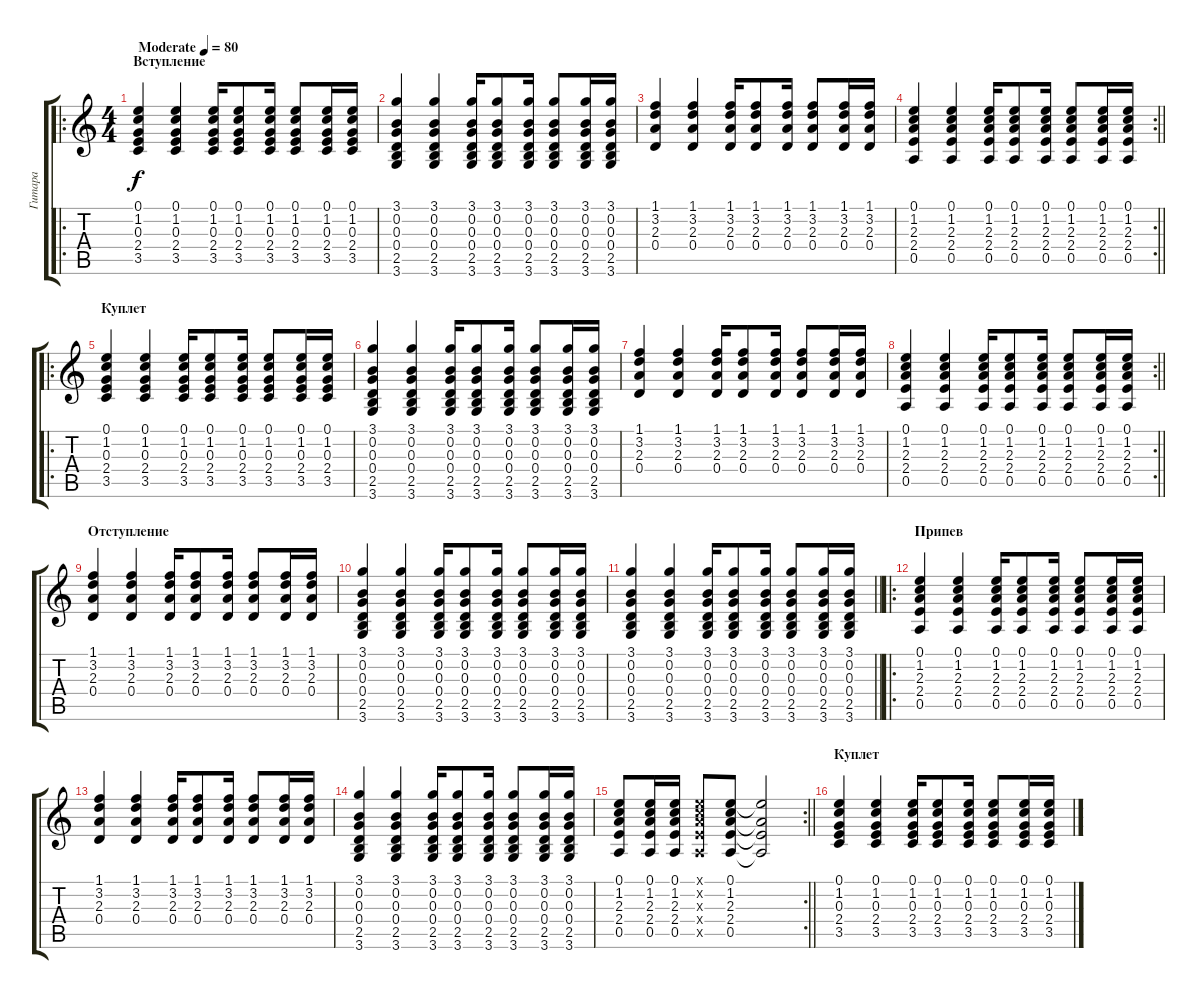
\track ("Гитара" "Гитара") {instrument acousticguitarsteel}
\staff {score tabs}
\tuning (E4 B3 G3 D3 A2 E2) {hide}
\ro
\ts (4 4)
\section ("" "Вступление")
\tempo (80 "Moderate")
\clef g2
\ks c
(0.1 1.2 0.3 2.4 3.5).4{dy f instrument acousticguitarsteel} (0.1 1.2 0.3 2.4 3.5).4 (0.1 1.2 0.3 2.4 3.5).16 (0.1 1.2 0.3 2.4 3.5).8 (0.1 1.2 0.3 2.4 3.5).16 (0.1 1.2 0.3 2.4 3.5).8 (0.1 1.2 0.3 2.4 3.5).16 (0.1 1.2 0.3 2.4 3.5).16 |
(3.1 0.2 0.3 0.4 2.5 3.6).4 (3.1 0.2 0.3 0.4 2.5 3.6).4 (3.1 0.2 0.3 0.4 2.5 3.6).16 (3.1 0.2 0.3 0.4 2.5 3.6).8 (3.1 0.2 0.3 0.4 2.5 3.6).16 (3.1 0.2 0.3 0.4 2.5 3.6).8 (3.1 0.2 0.3 0.4 2.5 3.6).16 (3.1 0.2 0.3 0.4 2.5 3.6).16 |
(1.1 3.2 2.3 0.4).4 (1.1 3.2 2.3 0.4).4 (1.1 3.2 2.3 0.4).16 (1.1 3.2 2.3 0.4).8 (1.1 3.2 2.3 0.4).16 (1.1 3.2 2.3 0.4).8 (1.1 3.2 2.3 0.4).16 (1.1 3.2 2.3 0.4).16 |
\rc 2
\barLineRight lightlight
(0.1 1.2 2.3 2.4 0.5).4 (0.1 1.2 2.3 2.4 0.5).4 (0.1 1.2 2.3 2.4 0.5).16 (0.1 1.2 2.3 2.4 0.5).8 (0.1 1.2 2.3 2.4 0.5).16 (0.1 1.2 2.3 2.4 0.5).8 (0.1 1.2 2.3 2.4 0.5).16 (0.1 1.2 2.3 2.4 0.5).16 |
\ro
\section ("" "Куплет")
(0.1 1.2 0.3 2.4 3.5).4 (0.1 1.2 0.3 2.4 3.5).4 (0.1 1.2 0.3 2.4 3.5).16 (0.1 1.2 0.3 2.4 3.5).8 (0.1 1.2 0.3 2.4 3.5).16 (0.1 1.2 0.3 2.4 3.5).8 (0.1 1.2 0.3 2.4 3.5).16 (0.1 1.2 0.3 2.4 3.5).16 |
(3.1 0.2 0.3 0.4 2.5 3.6).4 (3.1 0.2 0.3 0.4 2.5 3.6).4 (3.1 0.2 0.3 0.4 2.5 3.6).16 (3.1 0.2 0.3 0.4 2.5 3.6).8 (3.1 0.2 0.3 0.4 2.5 3.6).16 (3.1 0.2 0.3 0.4 2.5 3.6).8 (3.1 0.2 0.3 0.4 2.5 3.6).16 (3.1 0.2 0.3 0.4 2.5 3.6).16 |
(1.1 3.2 2.3 0.4).4 (1.1 3.2 2.3 0.4).4 (1.1 3.2 2.3 0.4).16 (1.1 3.2 2.3 0.4).8 (1.1 3.2 2.3 0.4).16 (1.1 3.2 2.3 0.4).8 (1.1 3.2 2.3 0.4).16 (1.1 3.2 2.3 0.4).16 |
\rc 2
\barLineRight lightlight
(0.1 1.2 2.3 2.4 0.5).4 (0.1 1.2 2.3 2.4 0.5).4 (0.1 1.2 2.3 2.4 0.5).16 (0.1 1.2 2.3 2.4 0.5).8 (0.1 1.2 2.3 2.4 0.5).16 (0.1 1.2 2.3 2.4 0.5).8 (0.1 1.2 2.3 2.4 0.5).16 (0.1 1.2 2.3 2.4 0.5).16 |
\section ("" "Отступление")
(1.1 3.2 2.3 0.4).4 (1.1 3.2 2.3 0.4).4 (1.1 3.2 2.3 0.4).16 (1.1 3.2 2.3 0.4).8 (1.1 3.2 2.3 0.4).16 (1.1 3.2 2.3 0.4).8 (1.1 3.2 2.3 0.4).16 (1.1 3.2 2.3 0.4).16 |
(3.1 0.2 0.3 0.4 2.5 3.6).4 (3.1 0.2 0.3 0.4 2.5 3.6).4 (3.1 0.2 0.3 0.4 2.5 3.6).16 (3.1 0.2 0.3 0.4 2.5 3.6).8 (3.1 0.2 0.3 0.4 2.5 3.6).16 (3.1 0.2 0.3 0.4 2.5 3.6).8 (3.1 0.2 0.3 0.4 2.5 3.6).16 (3.1 0.2 0.3 0.4 2.5 3.6).16 |
\barLineRight lightlight
(3.1 0.2 0.3 0.4 2.5 3.6).4 (3.1 0.2 0.3 0.4 2.5 3.6).4 (3.1 0.2 0.3 0.4 2.5 3.6).16 (3.1 0.2 0.3 0.4 2.5 3.6).8 (3.1 0.2 0.3 0.4 2.5 3.6).16 (3.1 0.2 0.3 0.4 2.5 3.6).8 (3.1 0.2 0.3 0.4 2.5 3.6).16 (3.1 0.2 0.3 0.4 2.5 3.6).16 |
\ro
\section ("" "Припев")
(0.1 1.2 2.3 2.4 0.5).4 (0.1 1.2 2.3 2.4 0.5).4 (0.1 1.2 2.3 2.4 0.5).16 (0.1 1.2 2.3 2.4 0.5).8 (0.1 1.2 2.3 2.4 0.5).16 (0.1 1.2 2.3 2.4 0.5).8 (0.1 1.2 2.3 2.4 0.5).16 (0.1 1.2 2.3 2.4 0.5).16 |
(1.1 3.2 2.3 0.4).4 (1.1 3.2 2.3 0.4).4 (1.1 3.2 2.3 0.4).16 (1.1 3.2 2.3 0.4).8 (1.1 3.2 2.3 0.4).16 (1.1 3.2 2.3 0.4).8 (1.1 3.2 2.3 0.4).16 (1.1 3.2 2.3 0.4).16 |
(3.1 0.2 0.3 0.4 2.5 3.6).4 (3.1 0.2 0.3 0.4 2.5 3.6).4 (3.1 0.2 0.3 0.4 2.5 3.6).16 (3.1 0.2 0.3 0.4 2.5 3.6).8 (3.1 0.2 0.3 0.4 2.5 3.6).16 (3.1 0.2 0.3 0.4 2.5 3.6).8 (3.1 0.2 0.3 0.4 2.5 3.6).16 (3.1 0.2 0.3 0.4 2.5 3.6).16 |
\rc 2
\barLineRight lightlight
(0.1 1.2 2.3 2.4 0.5).8 (0.1 1.2 2.3 2.4 0.5).16 (0.1 1.2 2.3 2.4 0.5).16 (0.1{x} 1.2{x} 2.3{x} 2.4{x} 0.5{x}).8 (0.1 1.2 2.3 2.4 0.5).8 (0.1{t} 2.3{t} 2.4{t} 0.5{t}).2 |
\section ("" "Куплет")
(0.1 1.2 0.3 2.4 3.5).4 (0.1 1.2 0.3 2.4 3.5).4 (0.1 1.2 0.3 2.4 3.5).16 (0.1 1.2 0.3 2.4 3.5).8 (0.1 1.2 0.3 2.4 3.5).16 (0.1 1.2 0.3 2.4 3.5).8 (0.1 1.2 0.3 2.4 3.5).16 (0.1 1.2 0.3 2.4 3.5).16
